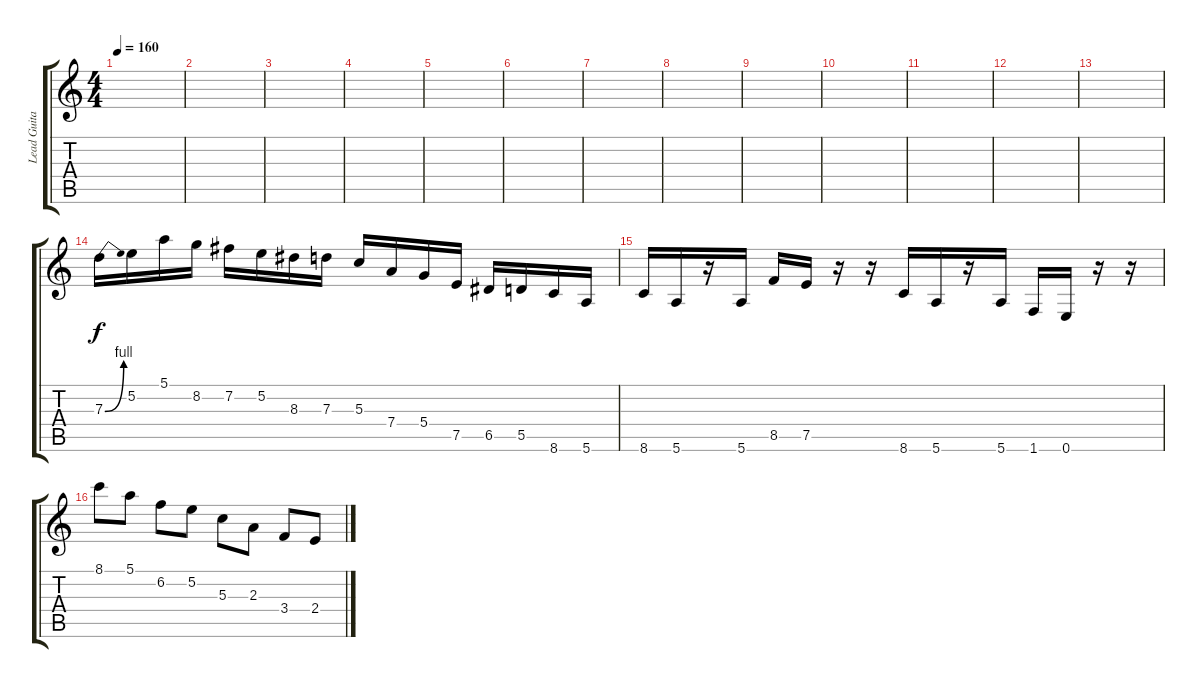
\track ("Lead Guitar" "Lead Guita") {instrument distortionguitar}
\staff {score tabs}
\tuning (E4 B3 G3 D3 A2 E2) {hide}
\ts (4 4)
\tempo 160
\clef g2
\ks c
|
|
|
|
|
|
|
|
|
|
|
|
|
7.3{be (bend 0 0 60 4)}.16 5.2.16 5.1.16 8.2.16 7.2.16 5.2.16 8.3.16 7.3.16 5.3.16 7.4.16 5.4.16 7.5.16 6.5.16 5.5.16 8.6.16 5.6.16 |
8.6.16 5.6.16 r.16 5.6.16 8.5.16 7.5.16 r.16 r.16 8.6.16 5.6.16 r.16 5.6.16 1.6.16 0.6.16 r.16 r.16 |
8.1.8 5.1.8 6.2.8 5.2.8 5.3.8 2.3.8 3.4.8 2.4.8
